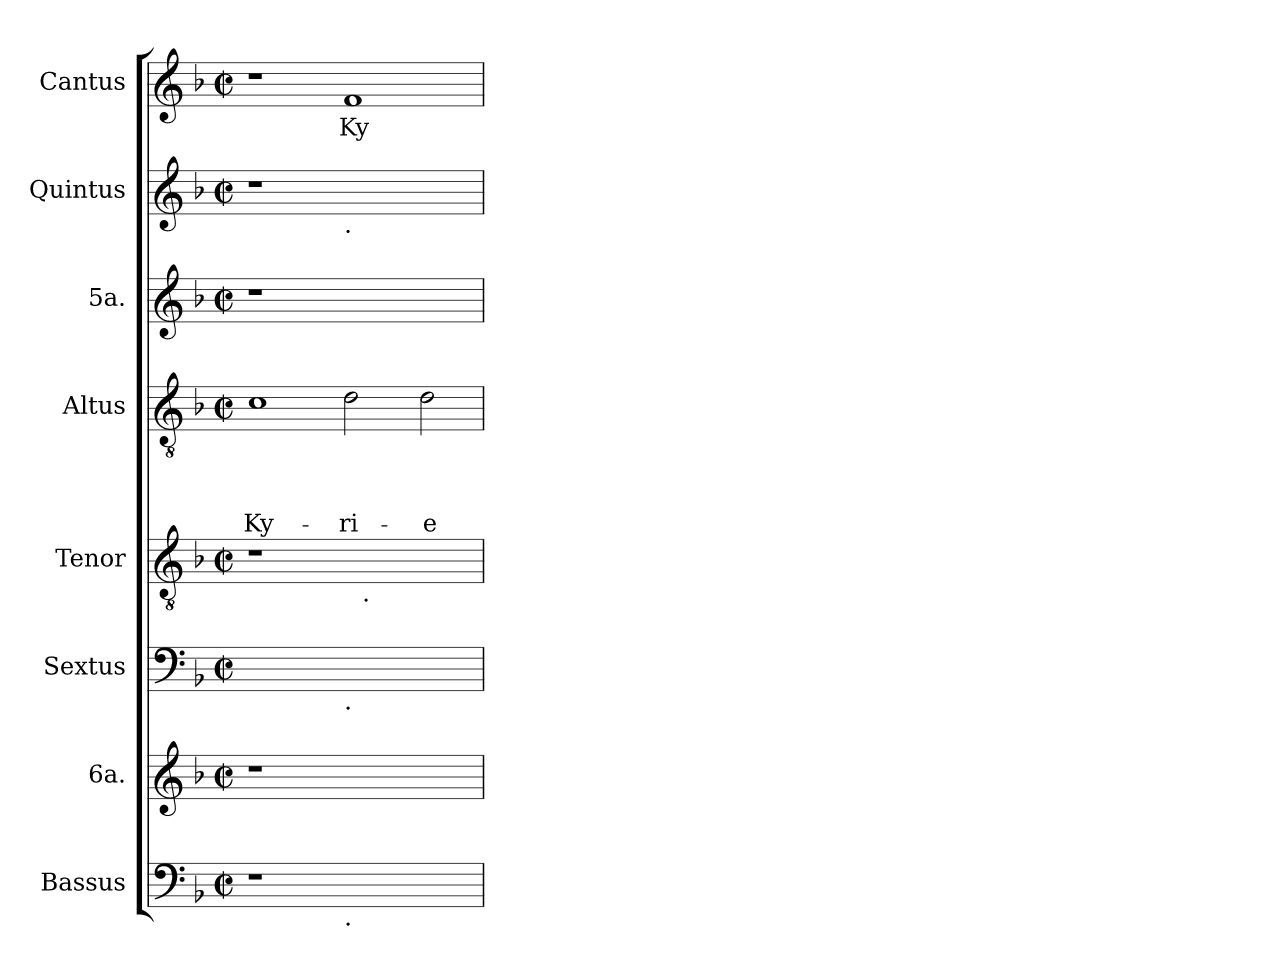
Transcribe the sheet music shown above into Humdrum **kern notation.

**kern	**kern	**kern	**kern	**kern	**text	**text	**text	**text	**kern	**kern	**kern	**text
*part8	*part7	*part6	*part5	*part4	*part4	*part4	*part4	*part4	*part3	*part2	*part1	*part1
*staff8	*staff7	*staff6	*staff5	*staff4	*staff4	*staff4	*staff4	*staff4	*staff3	*staff2	*staff1	*staff1
*I"Bassus	*I"6a.	*I"Sextus	*I"Tenor	*I"Altus	*	*	*	*	*I"5a.	*I"Quintus	*I"Cantus	*
*I'B.	*I'6a.	*	*I'T.	*I'A.	*	*	*	*	*I'5a.	*	*I'C.	*
*clefF4	*clefG2	*clefF4	*clefGv2	*clefGv2	*	*	*	*	*clefG2	*clefG2	*clefG2	*
*k[b-]	*k[b-]	*k[b-]	*k[b-]	*k[b-]	*	*	*	*	*k[b-]	*k[b-]	*k[b-]	*
*F:	*F:	*F:	*F:	*F:	*	*	*	*	*F:	*F:	*F:	*
*M2/2	*M2/2	*M2/2	*M2/2	*M2/2	*	*	*	*	*M2/2	*M2/2	*M2/2	*
*met(c|)	*met(c|)	*met(c|)	*met(c|)	*met(c|)	*	*	*	*	*met(c|)	*met(c|)	*met(c|)	*
=1	=1	=1	=1	=1	=1	=1	=1	=1	=1	=1	=1	=1
!	!	!	!	!	!	!	!	!LO:LY:b	!	!	!	!
1r	1r	1ryy	1r	1c	.	.	.	Ky-	1r	1r	1r	.
!	!	!	!	!	!	!	!	!	!	!LO:TX:b:t=.	!	!
!	!	!LO:TX:b:t=.	!	!	!	!	!	!	!	!	!	!
!LO:TX:b:t=.	!	!	!	!	!	!	!	!	!	!	!	!
!	!	!	!	!	!	!	!	!LO:LY:b	!	!	!	!LO:LY:b
1ryy	1ryy	1ryy	16ryy	2d\	.	.	.	-ri-	1ryy	1ryy	1f	Ky-
!	!	!	!LO:TX:b:t=.	!	!	!	!	!	!	!	!	!
.	.	.	2...ryy	.	.	.	.	.	.	.	.	.
!	!	!	!	!	!	!	!	!LO:LY:b	!	!	!	!
.	.	.	.	2d\	.	.	.	-e	.	.	.	.
=	=	=	=	=	=	=	=	=	=	=	=	=
*-	*-	*-	*-	*-	*-	*-	*-	*-	*-	*-	*-	*-
